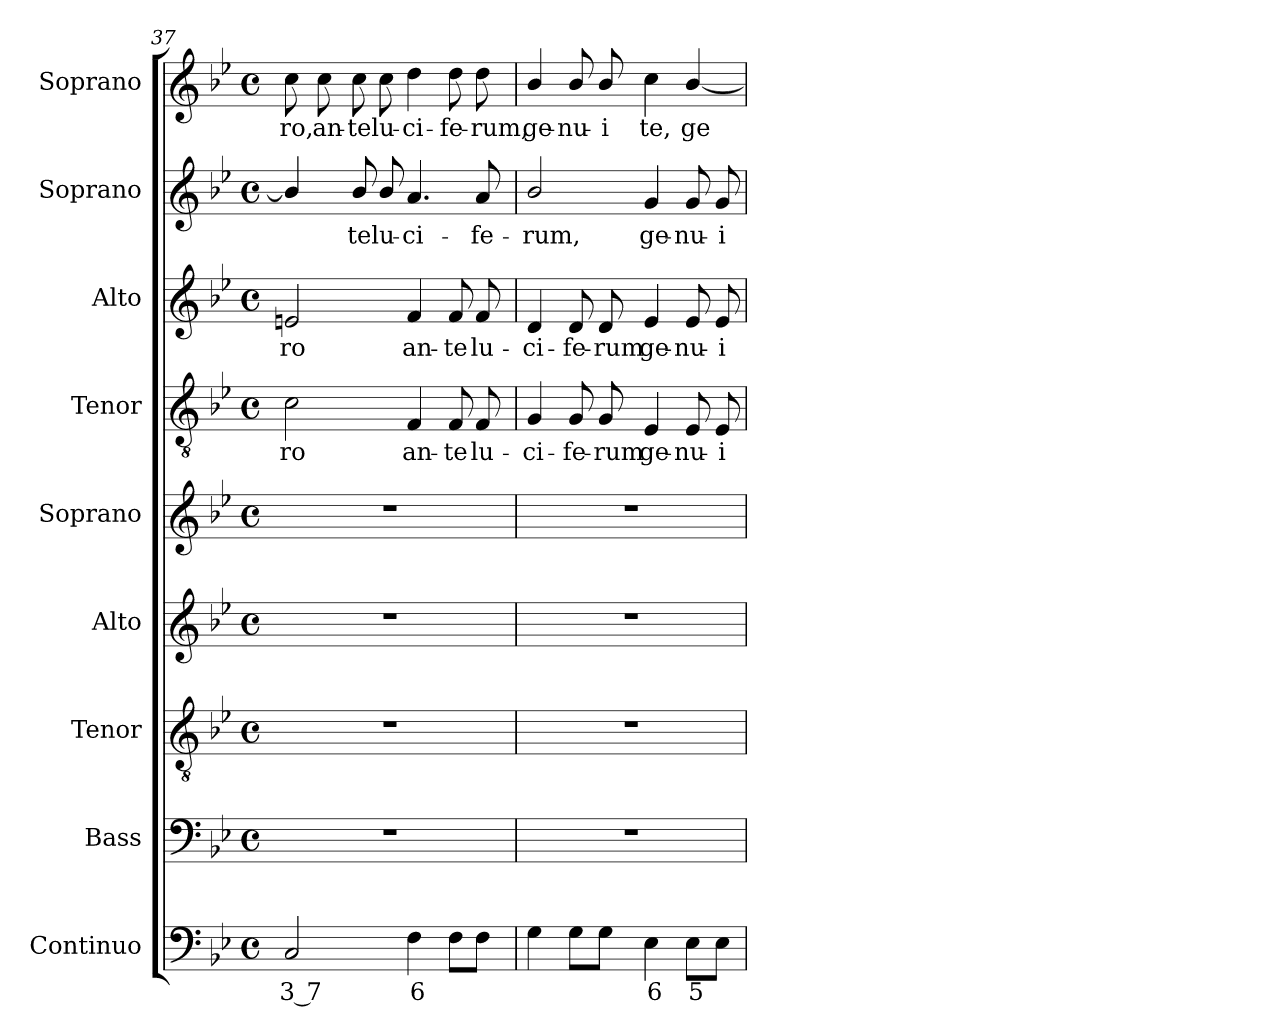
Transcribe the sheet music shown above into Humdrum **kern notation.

**kern	**text	**kern	**kern	**kern	**kern	**kern	**text	**kern	**text	**kern	**text	**kern	**text
*part9	*part9	*part8	*part7	*part6	*part5	*part4	*part4	*part3	*part3	*part2	*part2	*part1	*part1
*staff9	*staff9	*staff8	*staff7	*staff6	*staff5	*staff4	*staff4	*staff3	*staff3	*staff2	*staff2	*staff1	*staff1
*I"Continuo	*	*I"Bass	*I"Tenor	*I"Alto	*I"Soprano	*I"Tenor	*	*I"Alto	*	*I"Soprano	*	*I"Soprano	*
*I'Cont.	*	*I'B.	*I'T.	*I'A.	*I'S.	*I'T.	*	*I'A.	*	*I'S.	*	*I'S.	*
*clefF4	*	*clefF4	*clefGv2	*clefG2	*clefG2	*clefGv2	*	*clefG2	*	*clefG2	*	*clefG2	*
*	*	*	*ITrd7c12	*	*	*ITrd7c12	*	*	*	*	*	*	*
*k[b-e-]	*	*k[b-e-]	*k[b-e-]	*k[b-e-]	*k[b-e-]	*k[b-e-]	*	*k[b-e-]	*	*k[b-e-]	*	*k[b-e-]	*
*B-:	*	*B-:	*B-:	*B-:	*B-:	*B-:	*	*B-:	*	*B-:	*	*B-:	*
*M4/4	*	*M4/4	*M4/4	*M4/4	*M4/4	*M4/4	*	*M4/4	*	*M4/4	*	*M4/4	*
*met(c)	*	*met(c)	*met(c)	*met(c)	*met(c)	*met(c)	*	*met(c)	*	*met(c)	*	*met(c)	*
=37	=37	=37	=37	=37	=37	=37	=37	=37	=37	=37	=37	=37	=37
!	!LO:LY:b:color=#000000	!	!	!	!	!	!	!	!	!	!	!	!
!	!	!	!	!	!	!	!LO:LY:b:color=#000000	!	!	!	!	!	!
!	!	!	!	!	!	!	!	!	!LO:LY:b:color=#000000	!	!	!	!
!	!	!	!	!	!	!	!	!	!	!	!	!	!LO:LY:b:color=#000000
2Ci/	3 7	1r	1r	1r	1r	2Ci\	-ro	2eni/	-ro	4b-i/]	.	8cci\	-ro,
!	!	!	!	!	!	!	!	!	!	!	!	!	!LO:LY:b:color=#000000
.	.	.	.	.	.	.	.	.	.	.	.	8cci\	an-
!	!	!	!	!	!	!	!	!	!	!	!LO:LY:b:color=#000000	!	!
!	!	!	!	!	!	!	!	!	!	!	!	!	!LO:LY:b:color=#000000
.	.	.	.	.	.	.	.	.	.	8b-i/	-te	8cci\	-te
!	!	!	!	!	!	!	!	!	!	!	!LO:LY:b:color=#000000	!	!
!	!	!	!	!	!	!	!	!	!	!	!	!	!LO:LY:b:color=#000000
.	.	.	.	.	.	.	.	.	.	8b-i/	lu-	8cci\	lu-
!	!LO:LY:b:color=#000000	!	!	!	!	!	!	!	!	!	!	!	!
!	!	!	!	!	!	!	!LO:LY:b:color=#000000	!	!	!	!	!	!
!	!	!	!	!	!	!	!	!	!LO:LY:b:color=#000000	!	!	!	!
!	!	!	!	!	!	!	!	!	!	!	!LO:LY:b:color=#000000	!	!
!	!	!	!	!	!	!	!	!	!	!	!	!	!LO:LY:b:color=#000000
4Fi\	6	.	.	.	.	4FFi/	an-	4fi/	an-	4.ai/	-ci-	4ddi\	-ci-
!	!	!	!	!	!	!	!LO:LY:b:color=#000000	!	!	!	!	!	!
!	!	!	!	!	!	!	!	!	!LO:LY:b:color=#000000	!	!	!	!
!	!	!	!	!	!	!	!	!	!	!	!	!	!LO:LY:b:color=#000000
8Fi\L	.	.	.	.	.	8FFi/	-te	8fi/	-te	.	.	8ddi\	-fe-
!	!	!	!	!	!	!	!LO:LY:b:color=#000000	!	!	!	!	!	!
!	!	!	!	!	!	!	!	!	!LO:LY:b:color=#000000	!	!	!	!
!	!	!	!	!	!	!	!	!	!	!	!LO:LY:b:color=#000000	!	!
!	!	!	!	!	!	!	!	!	!	!	!	!	!LO:LY:b:color=#000000
8Fi\J	.	.	.	.	.	8FFi/	lu-	8fi/	lu-	8ai/	-fe-	8ddi\	-rum,
=38	=38	=38	=38	=38	=38	=38	=38	=38	=38	=38	=38	=38	=38
!	!	!	!	!	!	!	!LO:LY:b:color=#000000	!	!	!	!	!	!
!	!	!	!	!	!	!	!	!	!LO:LY:b:color=#000000	!	!	!	!
!	!	!	!	!	!	!	!	!	!	!	!LO:LY:b:color=#000000	!	!
!	!	!	!	!	!	!	!	!	!	!	!	!	!LO:LY:b:color=#000000
4Gi\	.	1r	1r	1r	1r	4GGi/	-ci-	4di/	-ci-	2b-i/	-rum,	4b-i/	ge-
!	!	!	!	!	!	!	!LO:LY:b:color=#000000	!	!	!	!	!	!
!	!	!	!	!	!	!	!	!	!LO:LY:b:color=#000000	!	!	!	!
!	!	!	!	!	!	!	!	!	!	!	!	!	!LO:LY:b:color=#000000
8Gi\L	.	.	.	.	.	8GGi/	-fe-	8di/	-fe-	.	.	8b-i/	-nu-
!	!	!	!	!	!	!	!LO:LY:b:color=#000000	!	!	!	!	!	!
!	!	!	!	!	!	!	!	!	!LO:LY:b:color=#000000	!	!	!	!
!	!	!	!	!	!	!	!	!	!	!	!	!	!LO:LY:b:color=#000000
8Gi\J	.	.	.	.	.	8GGi/	-rum	8di/	-rum	.	.	8b-i/	-i
!	!LO:LY:b:color=#000000	!	!	!	!	!	!	!	!	!	!	!	!
!	!	!	!	!	!	!	!LO:LY:b:color=#000000	!	!	!	!	!	!
!	!	!	!	!	!	!	!	!	!LO:LY:b:color=#000000	!	!	!	!
!	!	!	!	!	!	!	!	!	!	!	!LO:LY:b:color=#000000	!	!
!	!	!	!	!	!	!	!	!	!	!	!	!	!LO:LY:b:color=#000000
4E-i\	6	.	.	.	.	4EE-i/	ge-	4e-i/	ge-	4gi/	ge-	4cci\	te,
!	!LO:LY:b:color=#000000	!	!	!	!	!	!	!	!	!	!	!	!
!	!	!	!	!	!	!	!LO:LY:b:color=#000000	!	!	!	!	!	!
!	!	!	!	!	!	!	!	!	!LO:LY:b:color=#000000	!	!	!	!
!	!	!	!	!	!	!	!	!	!	!	!LO:LY:b:color=#000000	!	!
!	!	!	!	!	!	!	!	!	!	!	!	!	!LO:LY:b:color=#000000
8E-i\L	5	.	.	.	.	8EE-i/	-nu-	8e-i/	-nu-	8gi/	-nu-	[4b-i/	ge-
!	!	!	!	!	!	!	!LO:LY:b:color=#000000	!	!	!	!	!	!
!	!	!	!	!	!	!	!	!	!LO:LY:b:color=#000000	!	!	!	!
!	!	!	!	!	!	!	!	!	!	!	!LO:LY:b:color=#000000	!	!
8E-i\J	.	.	.	.	.	8EE-i/	-i	8e-i/	-i	8gi/	-i	.	.
=	=	=	=	=	=	=	=	=	=	=	=	=	=
*-	*-	*-	*-	*-	*-	*-	*-	*-	*-	*-	*-	*-	*-
